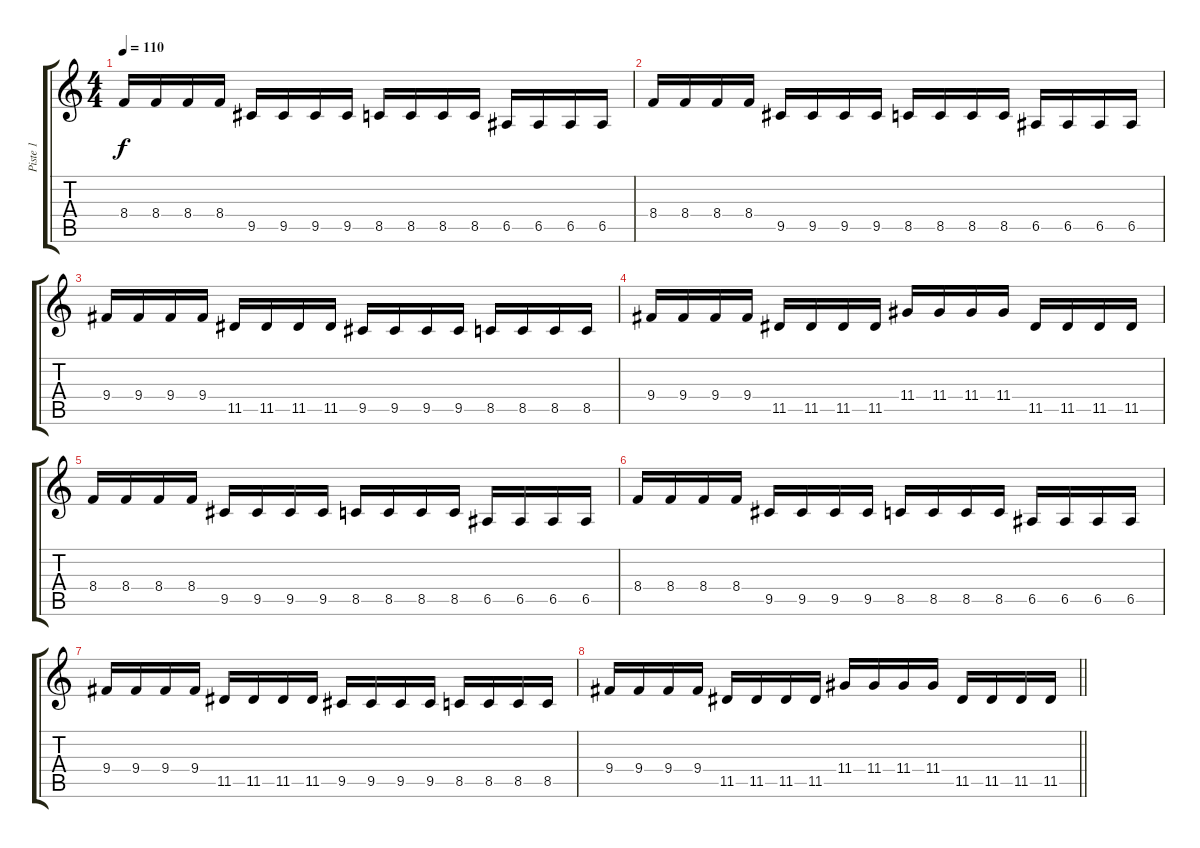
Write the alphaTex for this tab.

\track ("Piste 1" "Piste 1") {instrument distortionguitar}
\staff {score tabs}
\tuning (B3 Gb3 D3 A2 E2 B1) {hide}
\ts (4 4)
\tempo 110
\clef g2
\ks c
8.4.16{dy f} 8.4.16 8.4.16 8.4.16 9.5.16 9.5.16 9.5.16 9.5.16 8.5.16 8.5.16 8.5.16 8.5.16 6.5.16 6.5.16 6.5.16 6.5.16 |
8.4.16 8.4.16 8.4.16 8.4.16 9.5.16 9.5.16 9.5.16 9.5.16 8.5.16 8.5.16 8.5.16 8.5.16 6.5.16 6.5.16 6.5.16 6.5.16 |
9.4.16 9.4.16 9.4.16 9.4.16 11.5.16 11.5.16 11.5.16 11.5.16 9.5.16 9.5.16 9.5.16 9.5.16 8.5.16 8.5.16 8.5.16 8.5.16 |
9.4.16 9.4.16 9.4.16 9.4.16 11.5.16 11.5.16 11.5.16 11.5.16 11.4.16 11.4.16 11.4.16 11.4.16 11.5.16 11.5.16 11.5.16 11.5.16 |
8.4.16 8.4.16 8.4.16 8.4.16 9.5.16 9.5.16 9.5.16 9.5.16 8.5.16 8.5.16 8.5.16 8.5.16 6.5.16 6.5.16 6.5.16 6.5.16 |
8.4.16 8.4.16 8.4.16 8.4.16 9.5.16 9.5.16 9.5.16 9.5.16 8.5.16 8.5.16 8.5.16 8.5.16 6.5.16 6.5.16 6.5.16 6.5.16 |
9.4.16 9.4.16 9.4.16 9.4.16 11.5.16 11.5.16 11.5.16 11.5.16 9.5.16 9.5.16 9.5.16 9.5.16 8.5.16 8.5.16 8.5.16 8.5.16 |
\barLineRight lightlight
9.4.16 9.4.16 9.4.16 9.4.16 11.5.16 11.5.16 11.5.16 11.5.16 11.4.16 11.4.16 11.4.16 11.4.16 11.5.16 11.5.16 11.5.16 11.5.16
